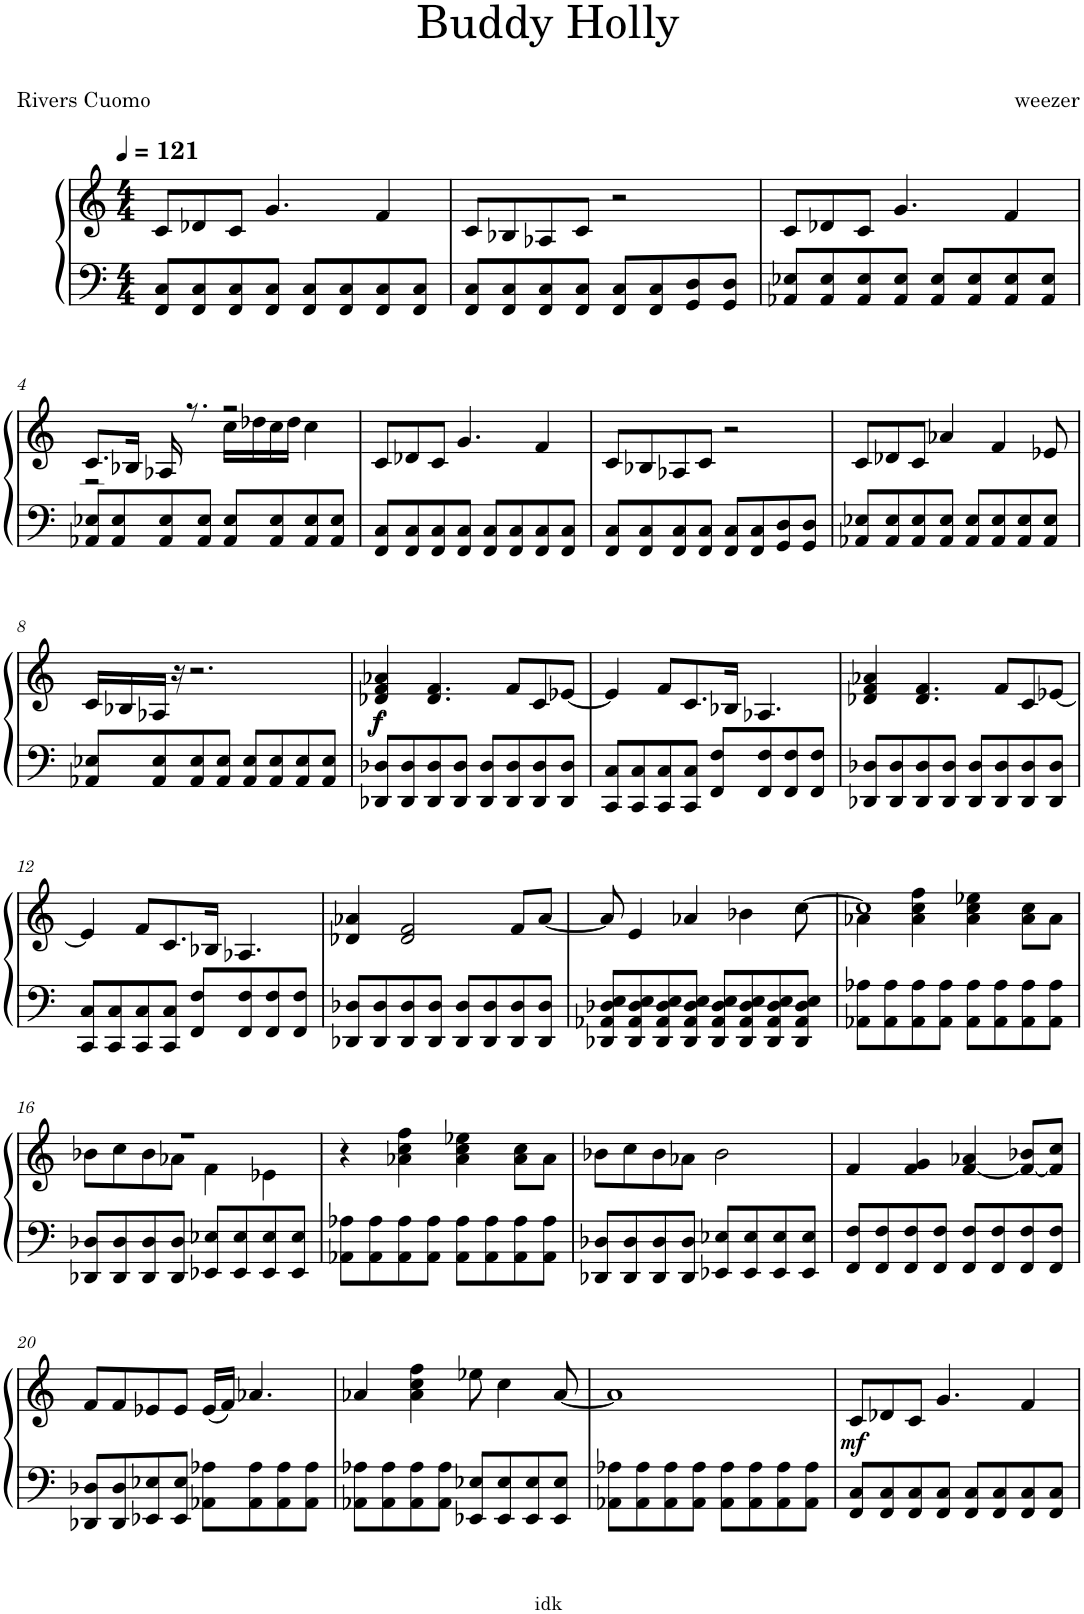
**kern	**kern	**dynam
*part1	*part1	*part1
*staff2	*staff1	*staff1/2
*I"Piano	*	*
*I'Pno.	*	*
*clefF4	*clefG2	*
*k[]	*k[]	*
*M4/4	*M4/4	*
*MM121	*MM121	*
=1	=1	=1
8FF/ 8C/L	8c/L	.
8FF/ 8C/	8d-X/	.
8FF/ 8C/	8c/J	.
8FF/ 8C/J	4.g/	.
8FF/ 8C/L	.	.
8FF/ 8C/	.	.
8FF/ 8C/	4f/	.
8FF/ 8C/J	.	.
=2	=2	=2
8FF/ 8C/L	8c/L	.
8FF/ 8C/	8B-X/	.
8FF/ 8C/	8A-X/	.
8FF/ 8C/J	8c/J	.
8FF/ 8C/L	2r	.
8FF/ 8C/	.	.
8GG/ 8D/	.	.
8GG/ 8D/J	.	.
=3	=3	=3
8AA-X/ 8E-X/L	8c/L	.
8AA-/ 8E-/	8d-X/	.
8AA-/ 8E-/	8c/J	.
8AA-/ 8E-/J	4.g/	.
8AA-/ 8E-/L	.	.
8AA-/ 8E-/	.	.
8AA-/ 8E-/	4f/	.
8AA-/ 8E-/J	.	.
!!LO:LB:g=z
=4	=4	=4
*	*^	*
8AA-X/ 8E-X/L	8.c/L	2r	.
8AA-/ 8E-/	.	.	.
.	16B-X/Jk	.	.
8AA-/ 8E-/	16A-X/	.	.
.	8.r	.	.
8AA-/ 8E-/J	.	.	.
8AA-/ 8E-/L	2r	16cc\LL	.
.	.	16dd-X\	.
8AA-/ 8E-/	.	16cc\	.
.	.	16dd-\JJ	.
8AA-/ 8E-/	.	4cc\	.
8AA-/ 8E-/J	.	.	.
*	*v	*v	*
=5	=5	=5
8FF/ 8C/L	8c/L	.
8FF/ 8C/	8d-X/	.
8FF/ 8C/	8c/J	.
8FF/ 8C/J	4.g/	.
8FF/ 8C/L	.	.
8FF/ 8C/	.	.
8FF/ 8C/	4f/	.
8FF/ 8C/J	.	.
=6	=6	=6
8FF/ 8C/L	8c/L	.
8FF/ 8C/	8B-X/	.
8FF/ 8C/	8A-X/	.
8FF/ 8C/J	8c/J	.
8FF/ 8C/L	2r	.
8FF/ 8C/	.	.
8GG/ 8D/	.	.
8GG/ 8D/J	.	.
=7	=7	=7
8AA-X/ 8E-X/L	8c/L	.
8AA-/ 8E-/	8d-X/	.
8AA-/ 8E-/	8c/J	.
8AA-/ 8E-/J	4a-X/	.
8AA-/ 8E-/L	.	.
8AA-/ 8E-/	4f/	.
8AA-/ 8E-/	.	.
8AA-/ 8E-/J	8e-X/	.
!!LO:LB:g=z
=8	=8	=8
8AA-X/ 8E-X/L	16c/LL	.
.	16B-X/	.
8AA-/ 8E-/	16A-X/JJ	.
.	16r	.
8AA-/ 8E-/	2.r	.
8AA-/ 8E-/J	.	.
8AA-/ 8E-/L	.	.
8AA-/ 8E-/	.	.
8AA-/ 8E-/	.	.
8AA-/ 8E-/J	.	.
=9	=9	=9
!	!	!LO:DY:b
!	!	!LO:DY:n=1:b
8DD-X/ 8D-X/L	4d-X/ 4f/ 4a-X/	f f
8DD-/ 8D-/	.	.
8DD-/ 8D-/	4.d-/ 4.f/	.
8DD-/ 8D-/J	.	.
8DD-/ 8D-/L	.	.
8DD-/ 8D-/	8f/L	.
8DD-/ 8D-/	8c/	.
8DD-/ 8D-/J	[8e-X/J	.
=10	=10	=10
8CC/ 8C/L	4e-/]	.
8CC/ 8C/	.	.
8CC/ 8C/	8f/L	.
8CC/ 8C/J	8.c/	.
8FF/ 8F/L	.	.
.	16B-X/Jk	.
8FF/ 8F/	4.A-X/	.
8FF/ 8F/	.	.
8FF/ 8F/J	.	.
=11	=11	=11
8DD-X/ 8D-X/L	4d-X/ 4f/ 4a-X/	.
8DD-/ 8D-/	.	.
8DD-/ 8D-/	4.d-/ 4.f/	.
8DD-/ 8D-/J	.	.
8DD-/ 8D-/L	.	.
8DD-/ 8D-/	8f/L	.
8DD-/ 8D-/	8c/	.
8DD-/ 8D-/J	[8e-X/J	.
!!LO:LB:g=z
=12	=12	=12
8CC/ 8C/L	4e-/]	.
8CC/ 8C/	.	.
8CC/ 8C/	8f/L	.
8CC/ 8C/J	8.c/	.
8FF/ 8F/L	.	.
.	16B-X/Jk	.
8FF/ 8F/	4.A-X/	.
8FF/ 8F/	.	.
8FF/ 8F/J	.	.
=13	=13	=13
8DD-X/ 8D-X/L	4d-X/ 4a-X/	.
8DD-/ 8D-/	.	.
8DD-/ 8D-/	2d-/ 2f/	.
8DD-/ 8D-/J	.	.
8DD-/ 8D-/L	.	.
8DD-/ 8D-/	.	.
8DD-/ 8D-/	8f/L	.
8DD-/ 8D-/J	[8a-/J	.
=14	=14	=14
8DD-X/ 8AA-X/ 8D-X/ 8E/L	8a-/]	.
8DD-/ 8AA-/ 8D-/ 8E/	4e/	.
8DD-/ 8AA-/ 8D-/ 8E/	.	.
8DD-/ 8AA-/ 8D-/ 8E/J	4a-X/	.
8DD-/ 8AA-/ 8D-/ 8E/L	.	.
8DD-/ 8AA-/ 8D-/ 8E/	4b-X\	.
8DD-/ 8AA-/ 8D-/ 8E/	.	.
8DD-/ 8AA-/ 8D-/ 8E/J	[8cc\	.
=15	=15	=15
*	*^	*
8AA-X\ 8A-X\L	1cc]	4a-X\	.
8AA-\ 8A-\	.	.	.
8AA-\ 8A-\	.	4a-\ 4cc\ 4ff\	.
8AA-\ 8A-\J	.	.	.
8AA-\ 8A-\L	.	4a-\ 4cc\ 4ee-X\	.
8AA-\ 8A-\	.	.	.
8AA-\ 8A-\	.	8a-\ 8cc\L	.
8AA-\ 8A-\J	.	8a-\J	.
!!LO:LB:g=z	!!
=16	=16	=16	=16
8DD-X/ 8D-X/L	1r	8b-X\L	.
8DD-/ 8D-/	.	8cc\	.
8DD-/ 8D-/	.	8b-\	.
8DD-/ 8D-/J	.	8a-X\J	.
8EE-X/ 8E-X/L	.	4f\	.
8EE-/ 8E-/	.	.	.
8EE-/ 8E-/	.	4e-X\	.
8EE-/ 8E-/J	.	.	.
*	*v	*v	*
=17	=17	=17
8AA-X\ 8A-X\L	4r	.
8AA-\ 8A-\	.	.
8AA-\ 8A-\	4a-X\ 4cc\ 4ff\	.
8AA-\ 8A-\J	.	.
8AA-\ 8A-\L	4a-\ 4cc\ 4ee-X\	.
8AA-\ 8A-\	.	.
8AA-\ 8A-\	8a-\ 8cc\L	.
8AA-\ 8A-\J	8a-\J	.
=18	=18	=18
8DD-X/ 8D-X/L	8b-X\L	.
8DD-/ 8D-/	8cc\	.
8DD-/ 8D-/	8b-\	.
8DD-/ 8D-/J	8a-X\J	.
8EE-X/ 8E-X/L	2b-\	.
8EE-/ 8E-/	.	.
8EE-/ 8E-/	.	.
8EE-/ 8E-/J	.	.
=19	=19	=19
8FF/ 8F/L	4f/	.
8FF/ 8F/	.	.
8FF/ 8F/	4f/ 4g/	.
8FF/ 8F/J	.	.
8FF/ 8F/L	[4f/ 4a-X/	.
8FF/ 8F/	.	.
8FF/ 8F/	8f/_ 8b-X/L	.
8FF/ 8F/J	8f/] 8cc/J	.
!!LO:LB:g=z
=20	=20	=20
8DD-X/ 8D-X/L	8f/L	.
8DD-/ 8D-/	8f/	.
8EE-X/ 8E-X/	8e-X/	.
8EE-/ 8E-/J	8e-/J	.
8AA-X\ 8A-X\L	(16e-/LL	.
.	16f/JJ)	.
8AA-\ 8A-\	4.a-X/	.
8AA-\ 8A-\	.	.
8AA-\ 8A-\J	.	.
=21	=21	=21
8AA-X\ 8A-X\L	4a-X/	.
8AA-\ 8A-\	.	.
8AA-\ 8A-\	4a-\ 4cc\ 4ff\	.
8AA-\ 8A-\J	.	.
8EE-X/ 8E-X/L	8ee-X\	.
8EE-/ 8E-/	4cc\	.
8EE-/ 8E-/	.	.
8EE-/ 8E-/J	[8a-/	.
=22	=22	=22
8AA-X\ 8A-X\L	1a-]	.
8AA-\ 8A-\	.	.
8AA-\ 8A-\	.	.
8AA-\ 8A-\J	.	.
8AA-\ 8A-\L	.	.
8AA-\ 8A-\	.	.
8AA-\ 8A-\	.	.
8AA-\ 8A-\J	.	.
=23	=23	=23
!	!	!LO:DY:b
8FF/ 8C/L	8c/L	mf
8FF/ 8C/	8d-X/	.
8FF/ 8C/	8c/J	.
8FF/ 8C/J	4.g/	.
8FF/ 8C/L	.	.
8FF/ 8C/	.	.
8FF/ 8C/	4f/	.
8FF/ 8C/J	.	.
=	=	=
*-	*-	*-
